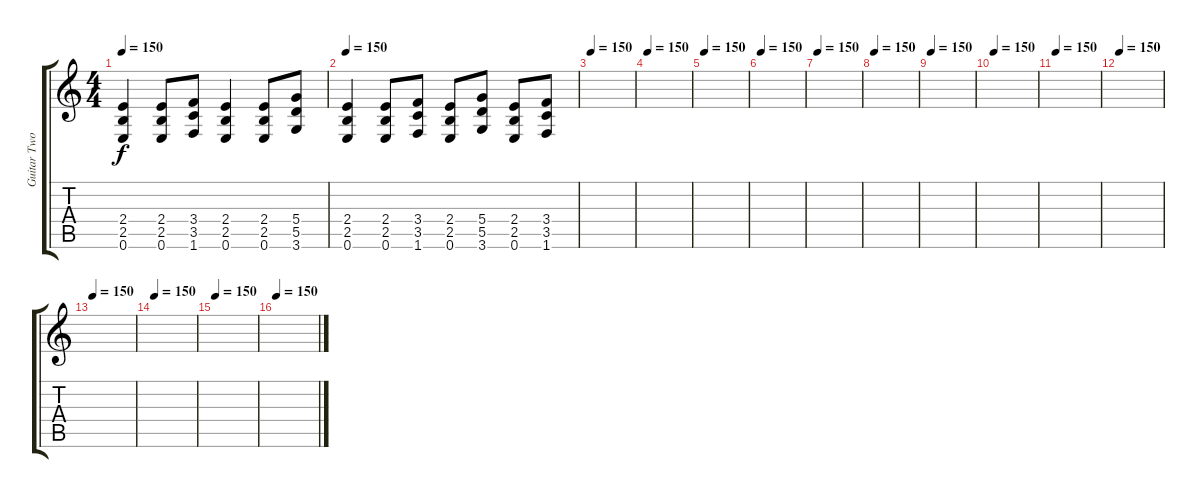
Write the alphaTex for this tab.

\track ("Guitar Two" "Guitar Two") {instrument overdrivenguitar}
\staff {score tabs}
\tuning (E4 B3 G3 D3 A2 E2) {hide}
\ts (4 4)
\tempo 150
\clef g2
\ks c
(2.4 2.5 0.6).4{dy f} (2.4 2.5 0.6).8 (3.4 3.5 1.6).8 (2.4 2.5 0.6).4 (2.4 2.5 0.6).8 (5.4 5.5 3.6).8 |
\tempo 150
(2.4 2.5 0.6).4 (2.4 2.5 0.6).8 (3.4 3.5 1.6).8 (2.4 2.5 0.6).8 (5.4 5.5 3.6).8 (2.4 2.5 0.6).8 (3.4 3.5 1.6).8 |
\tempo 150
|
\tempo 150
|
\tempo 150
|
\tempo 150
|
\tempo 150
|
\tempo 150
|
\tempo 150
|
\tempo 150
|
\tempo 150
|
\tempo 150
|
\tempo 150
|
\tempo 150
|
\tempo 150
|
\tempo 150
